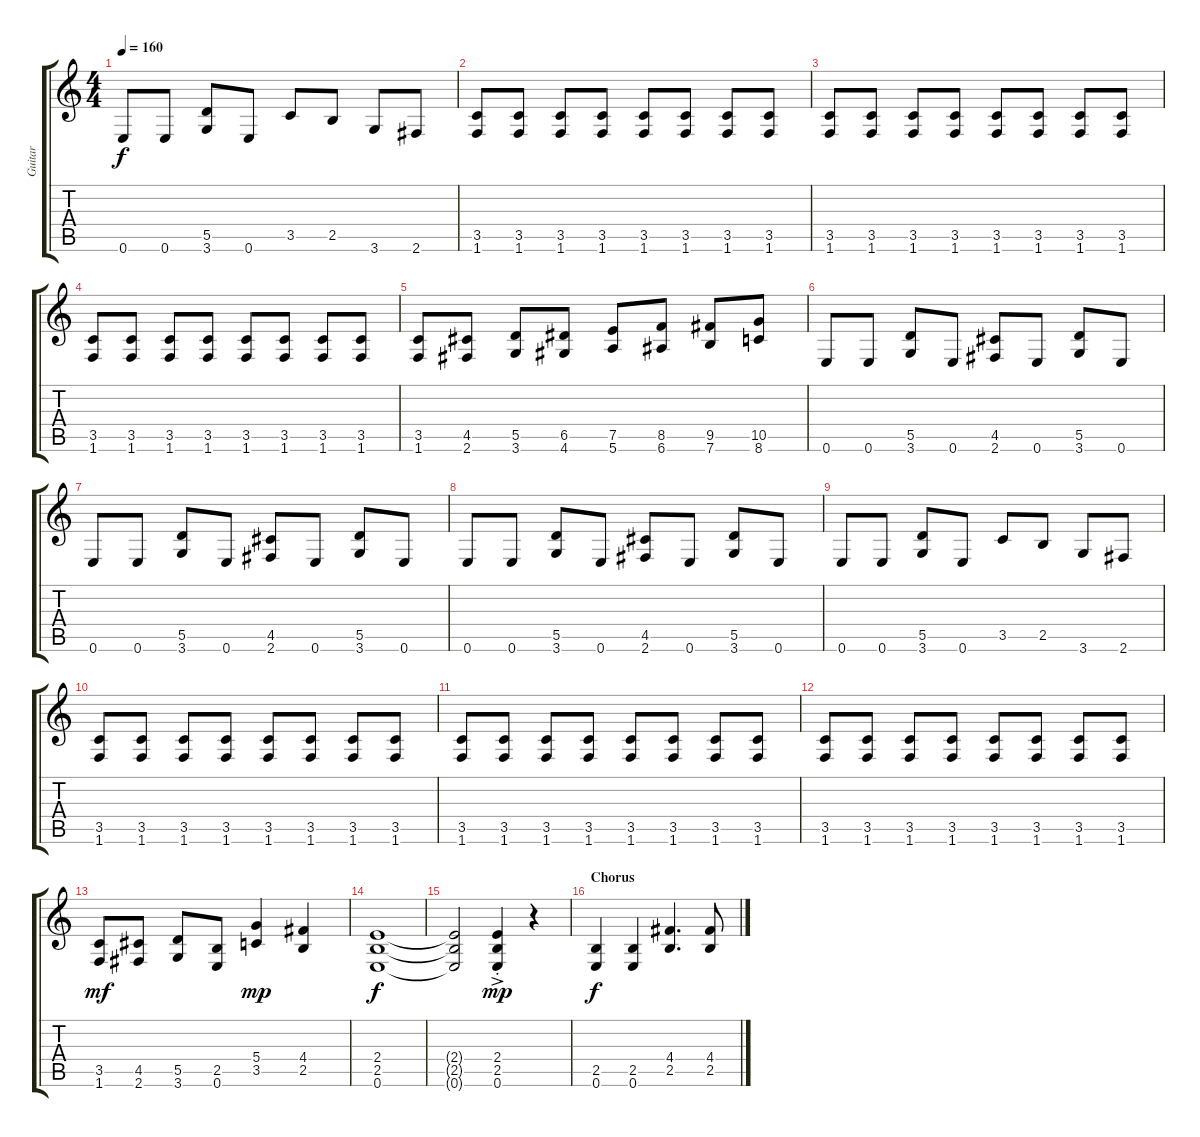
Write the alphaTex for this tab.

\track ("Guitar" "Guitar") {instrument distortionguitar}
\staff {score tabs}
\tuning (E4 B3 G3 D3 A2 E2) {hide}
\ts (4 4)
\tempo 160
\clef g2
\ks c
0.6.8{dy f} 0.6.8 (5.5 3.6).8 0.6.8 3.5.8 2.5.8 3.6.8 2.6.8 |
(3.5 1.6).8 (3.5 1.6).8 (3.5 1.6).8 (3.5 1.6).8 (3.5 1.6).8 (3.5 1.6).8 (3.5 1.6).8 (3.5 1.6).8 |
(3.5 1.6).8 (3.5 1.6).8 (3.5 1.6).8 (3.5 1.6).8 (3.5 1.6).8 (3.5 1.6).8 (3.5 1.6).8 (3.5 1.6).8 |
(3.5 1.6).8 (3.5 1.6).8 (3.5 1.6).8 (3.5 1.6).8 (3.5 1.6).8 (3.5 1.6).8 (3.5 1.6).8 (3.5 1.6).8 |
(3.5 1.6).8 (4.5 2.6).8 (5.5 3.6).8 (6.5 4.6).8 (7.5 5.6).8 (8.5 6.6).8 (9.5 7.6).8 (10.5 8.6).8 |
0.6.8 0.6.8 (5.5 3.6).8 0.6.8 (4.5 2.6).8 0.6.8 (5.5 3.6).8 0.6.8 |
0.6.8 0.6.8 (5.5 3.6).8 0.6.8 (4.5 2.6).8 0.6.8 (5.5 3.6).8 0.6.8 |
0.6.8 0.6.8 (5.5 3.6).8 0.6.8 (4.5 2.6).8 0.6.8 (5.5 3.6).8 0.6.8 |
0.6.8 0.6.8 (5.5 3.6).8 0.6.8 3.5.8 2.5.8 3.6.8 2.6.8 |
(3.5 1.6).8 (3.5 1.6).8 (3.5 1.6).8 (3.5 1.6).8 (3.5 1.6).8 (3.5 1.6).8 (3.5 1.6).8 (3.5 1.6).8 |
(3.5 1.6).8 (3.5 1.6).8 (3.5 1.6).8 (3.5 1.6).8 (3.5 1.6).8 (3.5 1.6).8 (3.5 1.6).8 (3.5 1.6).8 |
(3.5 1.6).8 (3.5 1.6).8 (3.5 1.6).8 (3.5 1.6).8 (3.5 1.6).8 (3.5 1.6).8 (3.5 1.6).8 (3.5 1.6).8 |
(3.5 1.6).8{dy mf} (4.5 2.6).8 (5.5 3.6).8 (2.5 0.6).8 (5.4 3.5).4{dy mp} (4.4 2.5).4 |
(2.4 2.5 0.6).1{dy f} |
(2.4{t} 2.5{t} 0.6{t}).2 (2.4{ac st} 2.5{ac st} 0.6{ac st}).4{dy mp} r.4 |
\section ("" "Chorus")
(2.5 0.6).4{dy f} (2.5 0.6).4 (4.4 2.5).4{d} (4.4 2.5).8
